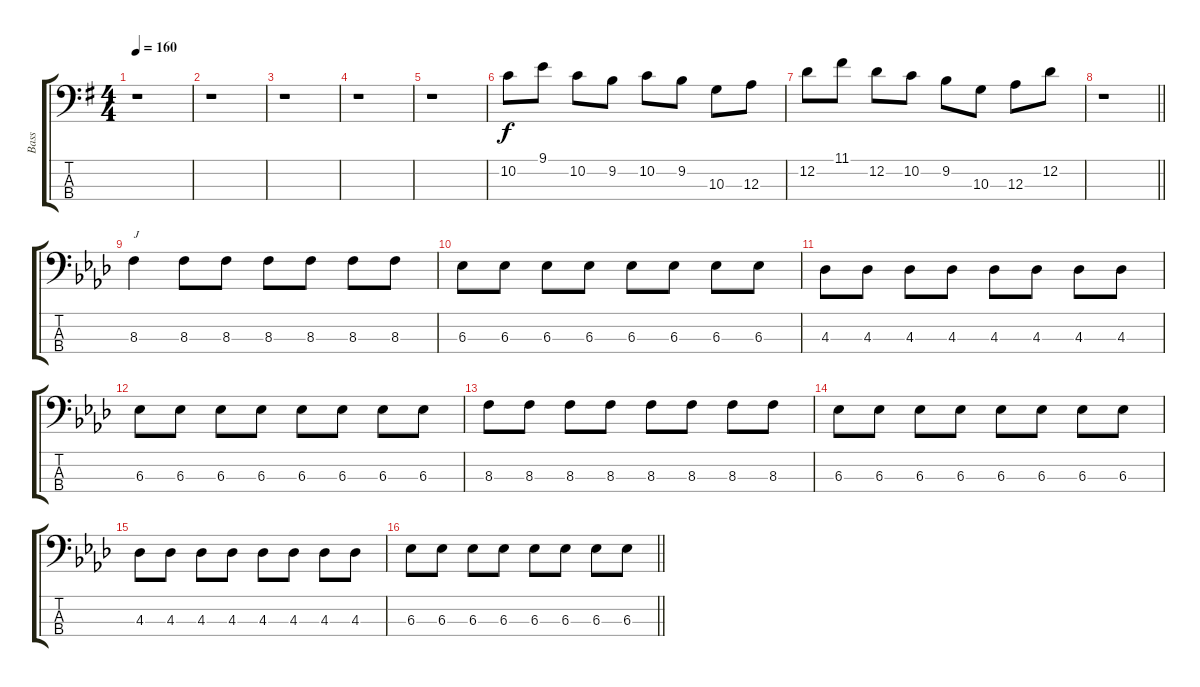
\track ("Bass" "Bass") {instrument electricbasspick}
\staff {score tabs}
\tuning (G2 D2 A1 E1) {hide}
\ts (4 4)
\tempo 160
\clef f4
\ks g
r.1{dy f} |
r.1 |
r.1 |
r.1 |
r.1 |
10.2.8 9.1.8 10.2.8 9.2.8 10.2.8 9.2.8 10.3.8 12.3.8 |
12.2.8 11.1.8 12.2.8 10.2.8 9.2.8 10.3.8 12.3.8 12.2.8 |
\barLineRight lightlight
r.1 |
\ks ab
8.3.4{txt "J"} 8.3.8 8.3.8 8.3.8 8.3.8 8.3.8 8.3.8 |
6.3.8 6.3.8 6.3.8 6.3.8 6.3.8 6.3.8 6.3.8 6.3.8 |
4.3.8 4.3.8 4.3.8 4.3.8 4.3.8 4.3.8 4.3.8 4.3.8 |
6.3.8 6.3.8 6.3.8 6.3.8 6.3.8 6.3.8 6.3.8 6.3.8 |
8.3.8 8.3.8 8.3.8 8.3.8 8.3.8 8.3.8 8.3.8 8.3.8 |
6.3.8 6.3.8 6.3.8 6.3.8 6.3.8 6.3.8 6.3.8 6.3.8 |
4.3.8 4.3.8 4.3.8 4.3.8 4.3.8 4.3.8 4.3.8 4.3.8 |
\barLineRight lightlight
6.3.8 6.3.8 6.3.8 6.3.8 6.3.8 6.3.8 6.3.8 6.3.8
